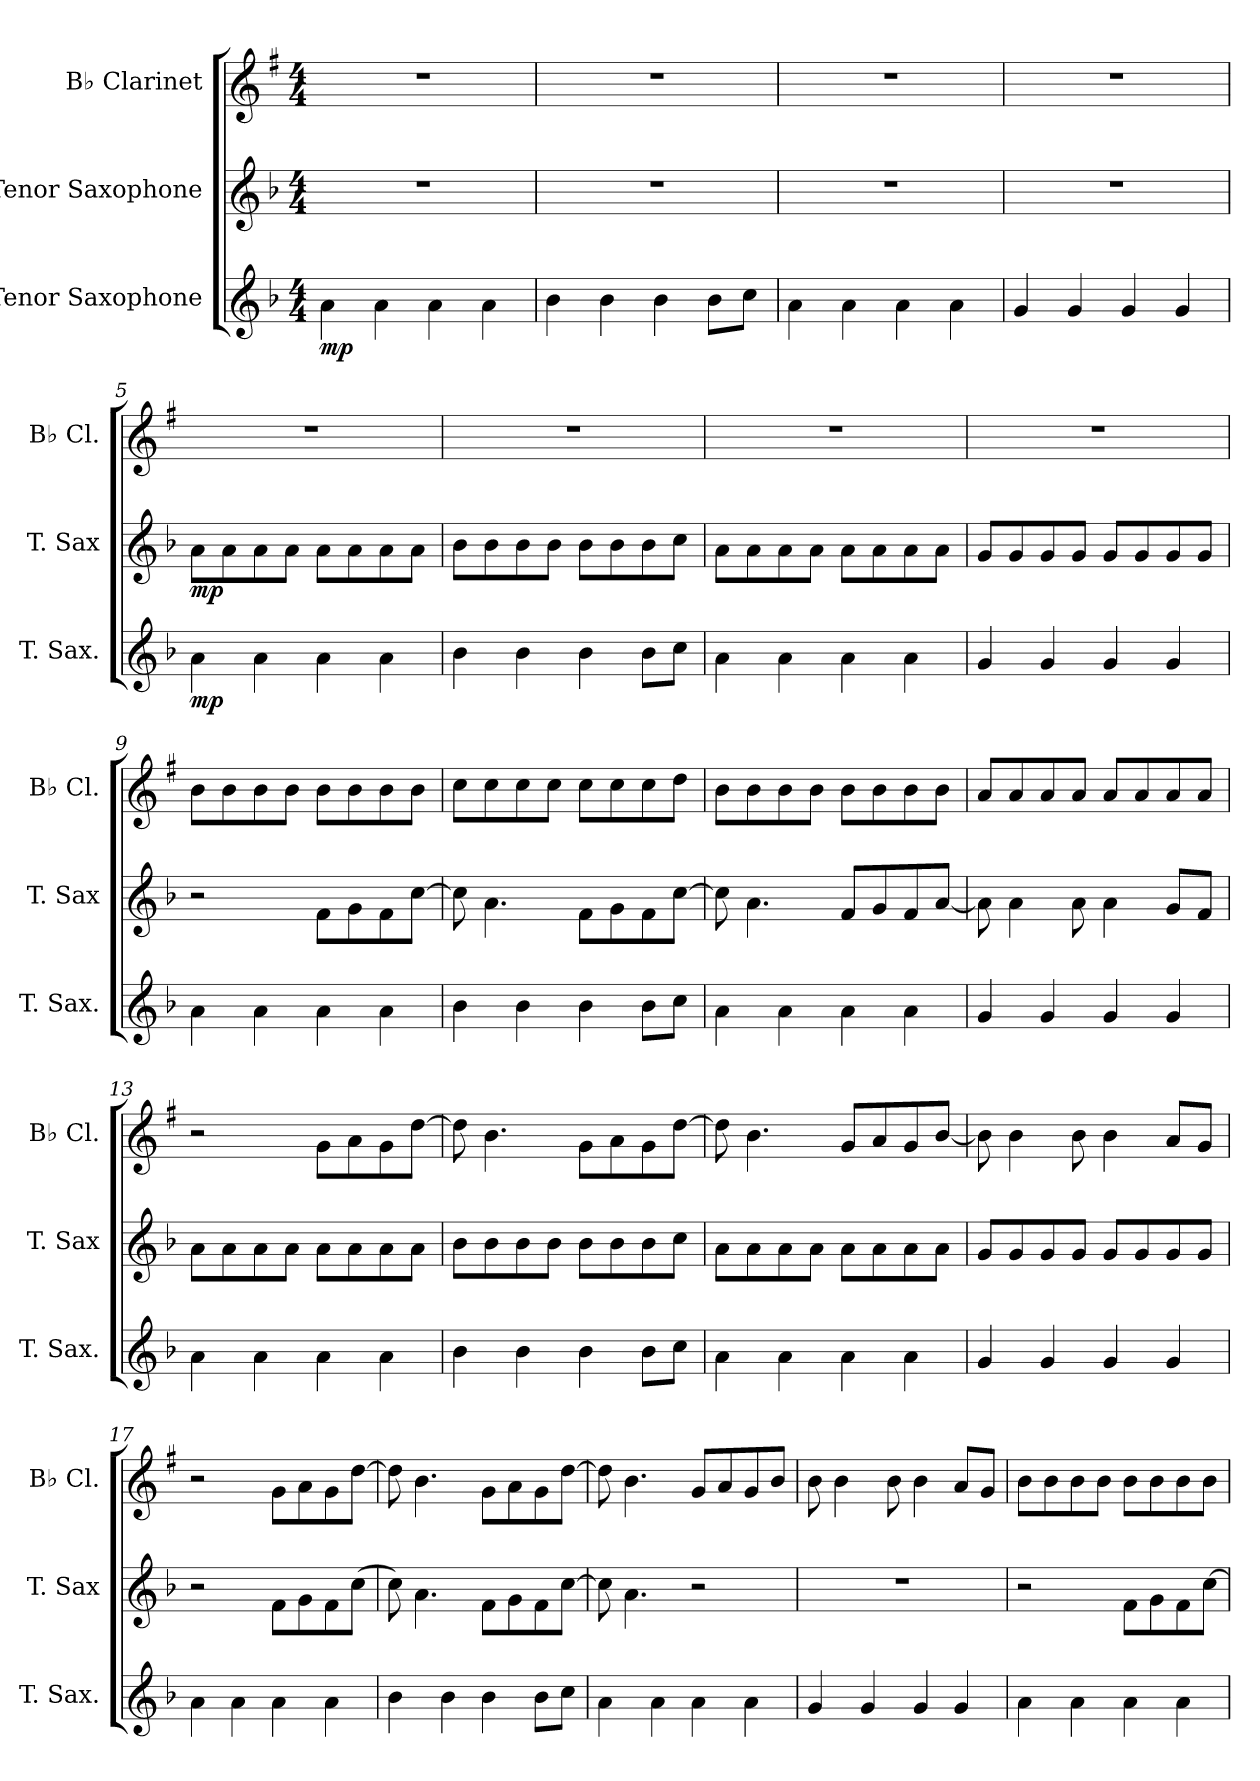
**kern	**dynam	**kern	**dynam	**kern
*part3	*part3	*part2	*part2	*part1
*staff3	*staff3	*staff2	*staff2	*staff1
*I"Tenor Saxophone	*	*I"Tenor Saxophone	*	*I"B♭ Clarinet
*I'T. Sax.	*	*I'T. Sax	*	*I'B♭ Cl.
*clefG2	*	*clefG2	*	*clefG2
*ITrd8c14	*	*ITrd8c14	*	*ITrd1c2
*k[b-]	*	*k[b-]	*	*k[b-]
*M4/4	*	*M4/4	*	*M4/4
*MM85	*	*MM85	*	*MM85
=1	=1	=1	=1	=1
!	!LO:DY:b	!	!	!
4A\	mp	1r	.	1r
4A\	.	.	.	.
4A\	.	.	.	.
4A\	.	.	.	.
=2	=2	=2	=2	=2
4B-\	.	1r	.	1r
4B-\	.	.	.	.
4B-\	.	.	.	.
8B-\L	.	.	.	.
8c\J	.	.	.	.
=3	=3	=3	=3	=3
4A\	.	1r	.	1r
4A\	.	.	.	.
4A\	.	.	.	.
4A\	.	.	.	.
=4	=4	=4	=4	=4
4G/	.	1r	.	1r
4G/	.	.	.	.
4G/	.	.	.	.
4G/	.	.	.	.
=5	=5	=5	=5	=5
!	!LO:DY:b	!	!LO:DY:b	!
4A\	mp	8A\L	mp	1r
.	.	8A\	.	.
4A\	.	8A\	.	.
.	.	8A\J	.	.
4A\	.	8A\L	.	.
.	.	8A\	.	.
4A\	.	8A\	.	.
.	.	8A\J	.	.
=6	=6	=6	=6	=6
4B-\	.	8B-\L	.	1r
.	.	8B-\	.	.
4B-\	.	8B-\	.	.
.	.	8B-\J	.	.
4B-\	.	8B-\L	.	.
.	.	8B-\	.	.
8B-\L	.	8B-\	.	.
8c\J	.	8c\J	.	.
!!LO:LB:g=z
=7	=7	=7	=7	=7
4A\	.	8A\L	.	1r
.	.	8A\	.	.
4A\	.	8A\	.	.
.	.	8A\J	.	.
4A\	.	8A\L	.	.
.	.	8A\	.	.
4A\	.	8A\	.	.
.	.	8A\J	.	.
=8	=8	=8	=8	=8
4G/	.	8G/L	.	1r
.	.	8G/	.	.
4G/	.	8G/	.	.
.	.	8G/J	.	.
4G/	.	8G/L	.	.
.	.	8G/	.	.
4G/	.	8G/	.	.
.	.	8G/J	.	.
=9	=9	=9	=9	=9
4A\	.	2r	.	8a\L
.	.	.	.	8a\
4A\	.	.	.	8a\
.	.	.	.	8a\J
4A\	.	8F\L	.	8a\L
.	.	8G\	.	8a\
4A\	.	8F\	.	8a\
.	.	[8c\J	.	8a\J
=10	=10	=10	=10	=10
4B-\	.	8c\]	.	8b-\L
.	.	4.A\	.	8b-\
4B-\	.	.	.	8b-\
.	.	.	.	8b-\J
4B-\	.	8F\L	.	8b-\L
.	.	8G\	.	8b-\
8B-\L	.	8F\	.	8b-\
8c\J	.	[8c\J	.	8cc\J
=11	=11	=11	=11	=11
4A\	.	8c\]	.	8a\L
.	.	4.A\	.	8a\
4A\	.	.	.	8a\
.	.	.	.	8a\J
4A\	.	8F/L	.	8a\L
.	.	8G/	.	8a\
4A\	.	8F/	.	8a\
.	.	[8A/J	.	8a\J
!!LO:LB:g=z
=12	=12	=12	=12	=12
4G/	.	8A\]	.	8g/L
.	.	4A\	.	8g/
4G/	.	.	.	8g/
.	.	8A\	.	8g/J
4G/	.	4A\	.	8g/L
.	.	.	.	8g/
4G/	.	8G/L	.	8g/
.	.	8F/J	.	8g/J
=13	=13	=13	=13	=13
4A\	.	8A\L	.	2r
.	.	8A\	.	.
4A\	.	8A\	.	.
.	.	8A\J	.	.
4A\	.	8A\L	.	8f\L
.	.	8A\	.	8g\
4A\	.	8A\	.	8f\
.	.	8A\J	.	[8cc\J
=14	=14	=14	=14	=14
4B-\	.	8B-\L	.	8cc\]
.	.	8B-\	.	4.a\
4B-\	.	8B-\	.	.
.	.	8B-\J	.	.
4B-\	.	8B-\L	.	8f\L
.	.	8B-\	.	8g\
8B-\L	.	8B-\	.	8f\
8c\J	.	8c\J	.	[8cc\J
=15	=15	=15	=15	=15
4A\	.	8A\L	.	8cc\]
.	.	8A\	.	4.a\
4A\	.	8A\	.	.
.	.	8A\J	.	.
4A\	.	8A\L	.	8f/L
.	.	8A\	.	8g/
4A\	.	8A\	.	8f/
.	.	8A\J	.	[8a/J
=16	=16	=16	=16	=16
4G/	.	8G/L	.	8a\]
.	.	8G/	.	4a\
4G/	.	8G/	.	.
.	.	8G/J	.	8a\
4G/	.	8G/L	.	4a\
.	.	8G/	.	.
4G/	.	8G/	.	8g/L
.	.	8G/J	.	8f/J
!!LO:PB:g=z
=17	=17	=17	=17	=17
4A\	.	2r	.	2r
4A\	.	.	.	.
4A\	.	8F\L	.	8f\L
.	.	8G\	.	8g\
4A\	.	8F\	.	8f\
.	.	(8c\J	.	[8cc\J
=18	=18	=18	=18	=18
4B-\	.	8c\)	.	8cc\]
.	.	4.A\	.	4.a\
4B-\	.	.	.	.
4B-\	.	8F\L	.	8f\L
.	.	8G\	.	8g\
8B-\L	.	8F\	.	8f\
8c\J	.	[8c\J	.	[8cc\J
=19	=19	=19	=19	=19
4A\	.	8c\]	.	8cc\]
.	.	4.A\	.	4.a\
4A\	.	.	.	.
4A\	.	2r	.	8f/L
.	.	.	.	8g/
4A\	.	.	.	8f/
.	.	.	.	8a/J
=20	=20	=20	=20	=20
4G/	.	1r	.	8a\
.	.	.	.	4a\
4G/	.	.	.	.
.	.	.	.	8a\
4G/	.	.	.	4a\
4G/	.	.	.	8g/L
.	.	.	.	8f/J
=21	=21	=21	=21	=21
4A\	.	2r	.	8a\L
.	.	.	.	8a\
4A\	.	.	.	8a\
.	.	.	.	8a\J
4A\	.	8F\L	.	8a\L
.	.	8G\	.	8a\
4A\	.	8F\	.	8a\
.	.	[8c\J	.	8a\J
=	=	=	=	=
*-	*-	*-	*-	*-
